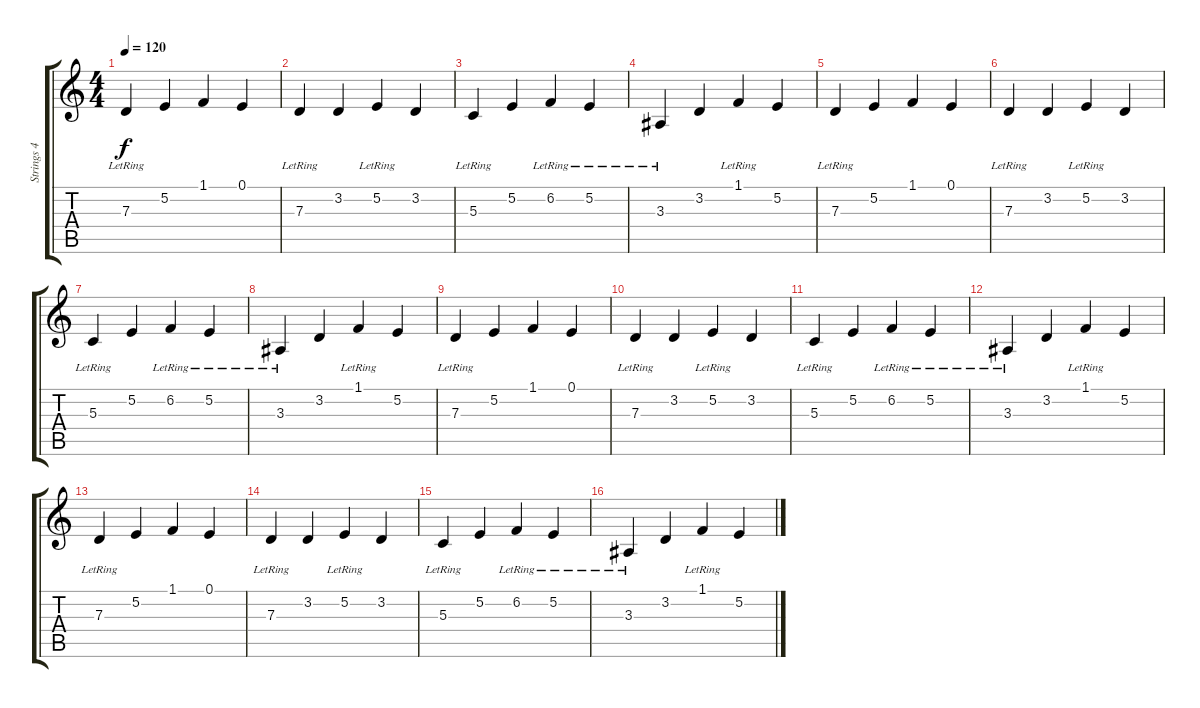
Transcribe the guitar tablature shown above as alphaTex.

\track ("Strings 4" "Strings 4") {instrument stringensemble1}
\staff {score tabs}
\tuning (E4 B3 G3 D3 A2 E2) {hide}
\ts (4 4)
\tempo 120
\clef g2
\ks c
7.3{lr}.4{dy f volume 14 instrument stringensemble1} 5.2.4 1.1.4 0.1.4 |
7.3{lr}.4 3.2.4 5.2{lr}.4 3.2.4 |
5.3{lr}.4 5.2.4 6.2{lr}.4 5.2{lr}.4 |
3.3{lr}.4 3.2.4 1.1{lr}.4 5.2.4 |
7.3{lr}.4{volume 14 instrument stringensemble1} 5.2.4 1.1.4 0.1.4 |
7.3{lr}.4 3.2.4 5.2{lr}.4 3.2.4 |
5.3{lr}.4 5.2.4 6.2{lr}.4 5.2{lr}.4 |
3.3{lr}.4 3.2.4 1.1{lr}.4 5.2.4 |
7.3{lr}.4{volume 14 instrument stringensemble1} 5.2.4 1.1.4 0.1.4 |
7.3{lr}.4 3.2.4 5.2{lr}.4 3.2.4 |
5.3{lr}.4 5.2.4 6.2{lr}.4 5.2{lr}.4 |
3.3{lr}.4 3.2.4 1.1{lr}.4 5.2.4 |
7.3{lr}.4{volume 14 instrument stringensemble1} 5.2.4 1.1.4 0.1.4 |
7.3{lr}.4 3.2.4 5.2{lr}.4 3.2.4 |
5.3{lr}.4 5.2.4 6.2{lr}.4 5.2{lr}.4 |
3.3{lr}.4 3.2.4 1.1{lr}.4 5.2.4
